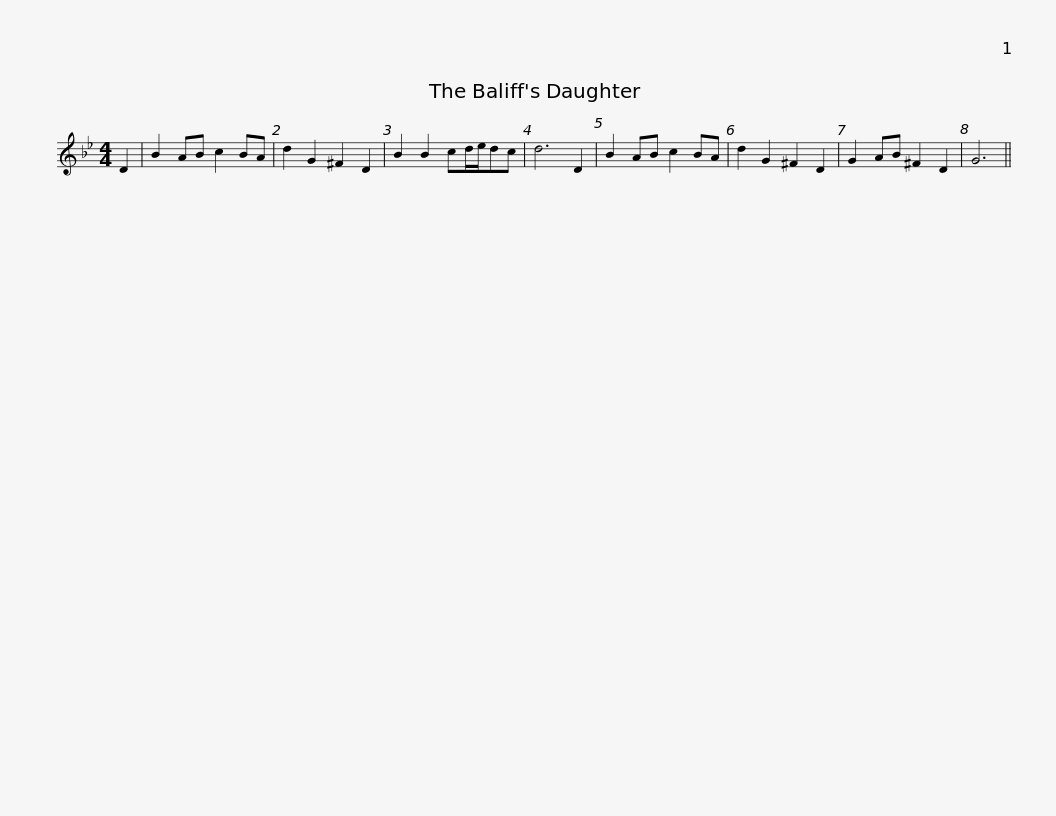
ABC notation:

X:1
L:1/8
M:4/4
I:linebreak $
K:Gmin
V:1 treble
V:1
 D2 | B2 AB c2 BA | d2 G2 ^F2 D2 | B2 B2 cd/e/dc | d6 D2 | %5
 B2 AB c2 BA | d2 G2 ^F2 D2 | G2 AB ^F2 D2 | G6 || %9
